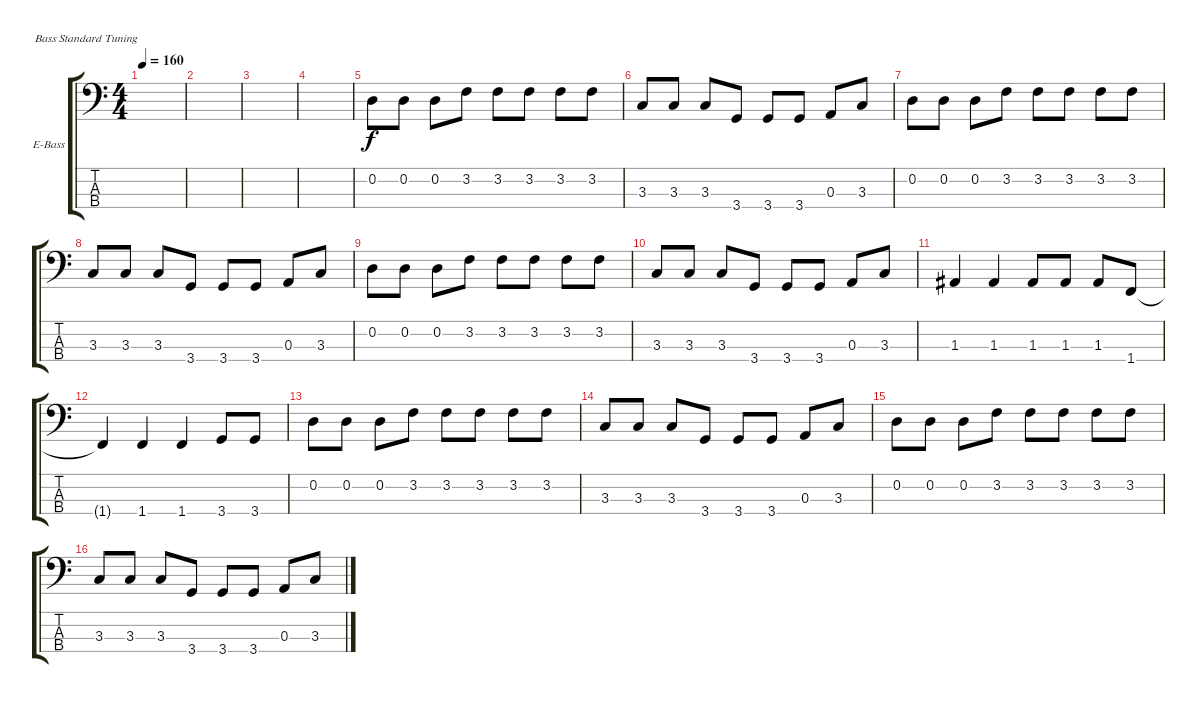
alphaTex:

\defaultSystemsLayout 4
\bracketExtendMode groupsimilarinstruments
\firstSystemTrackNameOrientation horizontal
\otherSystemsTrackNameOrientation horizontal
\track ("Electric Bass" "E-Bass") {instrument electricbassfinger}
\staff {score tabs}
\tuning (G2 D2 A1 E1)
\ts (4 4)
\tempo 160
\clef f4
\scale
0.487395
\ks c
|
\scale
0.256303 |
\scale
0.256303 |
\scale
0.333333 |
\scale
0.333333 0.2.8 0.2.8 0.2.8 3.2.8 3.2.8 3.2.8 3.2.8 3.2.8 |
\scale
0.333333 3.3.8 3.3.8 3.3.8 3.4.8 3.4.8 3.4.8 0.3.8 3.3.8 |
\scale
0.333333 0.2.8 0.2.8 0.2.8 3.2.8 3.2.8 3.2.8 3.2.8 3.2.8 |
\scale
0.333333 3.3.8 3.3.8 3.3.8 3.4.8 3.4.8 3.4.8 0.3.8 3.3.8 |
\scale
0.333333 0.2.8 0.2.8 0.2.8 3.2.8 3.2.8 3.2.8 3.2.8 3.2.8 |
\scale
0.333333 3.3.8 3.3.8 3.3.8 3.4.8 3.4.8 3.4.8 0.3.8 3.3.8 |
\scale
0.333333 1.3.4 1.3.4 1.3.8 1.3.8 1.3.8 1.4.8 |
\scale
0.333333 1.4{t}.4 1.4.4 1.4.4 3.4.8 3.4.8 |
\scale
0.333333 0.2.8 0.2.8 0.2.8 3.2.8 3.2.8 3.2.8 3.2.8 3.2.8 |
\scale
0.333333 3.3.8 3.3.8 3.3.8 3.4.8 3.4.8 3.4.8 0.3.8 3.3.8 |
\scale
0.333333 0.2.8 0.2.8 0.2.8 3.2.8 3.2.8 3.2.8 3.2.8 3.2.8 |
\scale
0.333333 3.3.8 3.3.8 3.3.8 3.4.8 3.4.8 3.4.8 0.3.8 3.3.8
